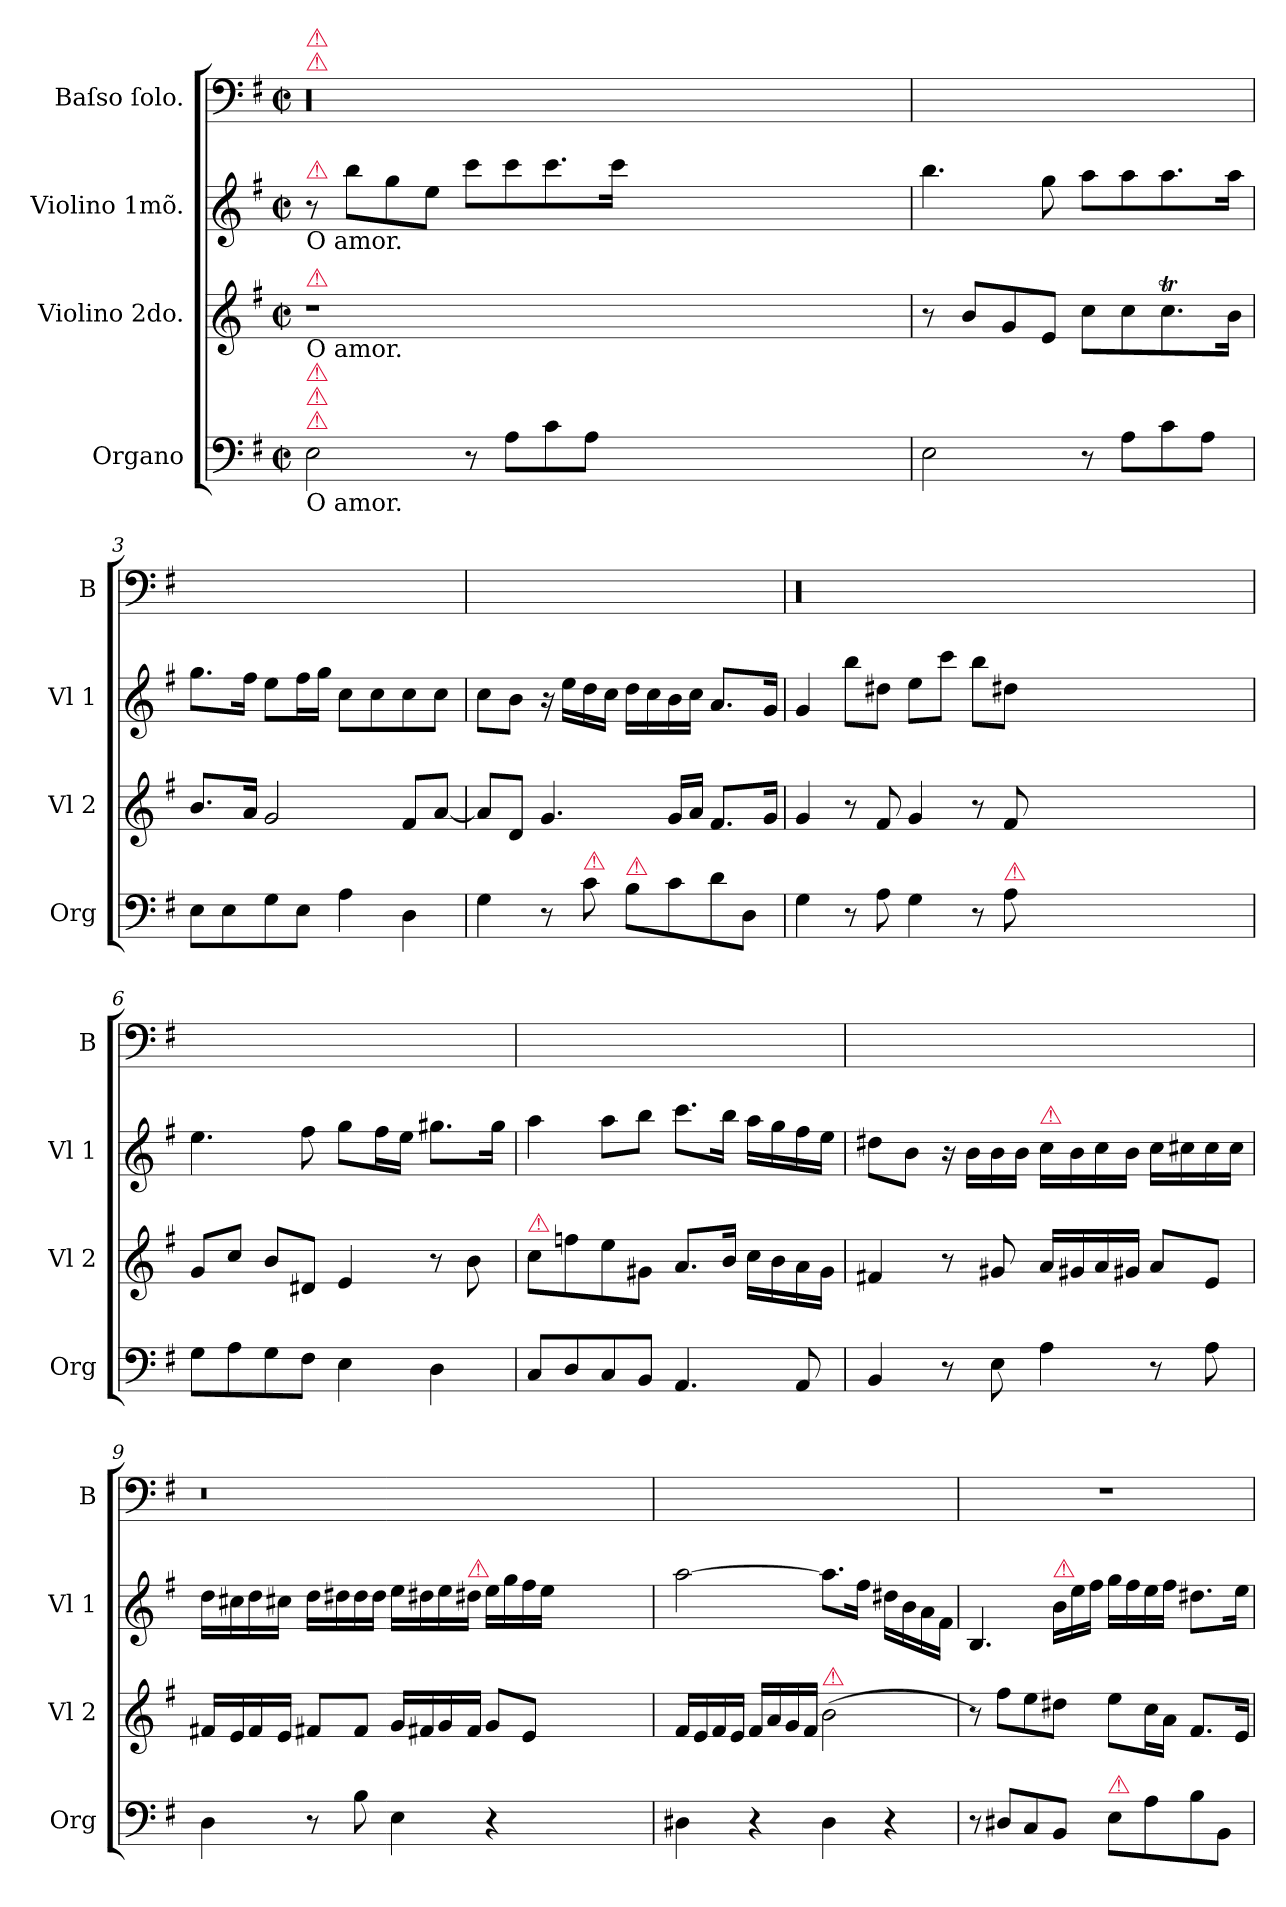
**kern	**kern	**kern	**kern
*part4	*part3	*part2	*part1
*staff4	*staff3	*staff2	*staff1
*I"Organo	*I"Violino 2do.	*I"Violino 1mõ.	*I"Baſso ſolo.
*I'Org	*I'Vl 2	*I'Vl 1	*I'B
*clefF4	*clefG2	*clefG2	*clefF4
*k[f#]	*k[f#]	*k[f#]	*k[f#]
*G:	*G:	*G:	*G:
*M2/2	*M2/2	*M2/2	*M2/2
*met(c|)	*met(c|)	*met(c|)	*met(c|)
=1	=1	=1	=1
!	!	!	!LO:TX:a:color=crimson:t=⚠
!	!	!	!LO:TX:a:color=crimson:t=⚠
!	!	!LO:TX:b:t=O amor.	!
!	!	!LO:TX:a:color=crimson:t=⚠	!
!	!LO:TX:b:t=O amor.	!	!
!	!LO:TX:a:color=crimson:t=⚠	!	!
!LO:TX:a:color=crimson:t=⚠	!	!	!
!LO:TX:b:t=O amor.	!	!	!
!LO:TX:a:color=crimson:t=⚠	!	!	!
!LO:TX:a:color=crimson:t=⚠	!	!	!
2E\	1r	8r	00r
.	.	8bb\L	.
.	.	8gg\	.
.	.	8ee\J	.
8r	.	8ccc\L	.
8A\L	.	8ccc\	.
8c\	.	8.ccc\	.
8A\J	.	.	.
.	.	16ccc\Jk	.
0.ryy	0.ryy	0.ryy	.
=2	=2	=2	=2
2E\	8r	4.bb\	1ryy
.	8b/L	.	.
.	8g/	.	.
.	8e/J	8gg\	.
8r	8cc\L	8aa\L	.
8A\L	8cc\	8aa\	.
8c\	8.ccT\	8.aa\	.
8A\J	.	.	.
.	16b\Jk	16aa\Jk	.
=3	=3	=3	=3
8E\L	8.b/L	8.gg\L	1ryy
8E\	.	.	.
.	16a/Jk	16ff#\Jk	.
8G\	2g/	8ee\L	.
8E\J	.	16ff#\L	.
.	.	16gg\JJ	.
4A\	.	8cc\L	.
.	.	8cc\	.
4D\	8f#/L	8cc\	.
.	[8a/J	8cc\J	.
=4	=4	=4	=4
4G\	8a/L]	8cc\L	1ryy
.	8d/J	8b\J	.
8r	4.g/	16r	.
.	.	16ee\LL	.
!LO:TX:a:color=crimson:t=⚠	!	!	!
8c\	.	16dd\	.
.	.	16cc\JJ	.
!LO:TX:a:color=crimson:t=⚠	!	!	!
8B\L	.	16dd\LL	.
.	.	16cc\	.
8c\	16g/LL	16b\	.
.	16a/JJ	16cc\JJ	.
8d\	8.f#/L	8.a/L	.
8D/J	.	.	.
.	16g/Jk	16g/Jk	.
=5	=5	=5	=5
4G\	4g/	4g/	00r
8r	8r	8bb\L	.
8A\	8f#/	8dd#X\J	.
4G\	4g/	8ee\L	.
.	.	8ccc\J	.
8r	8r	8bb\L	.
!LO:TX:a:color=crimson:t=⚠	!	!	!
8A\	8f#/	8dd#X\J	.
0.ryy	0.ryy	0.ryy	.
=6	=6	=6	=6
8G\L	8g/L	4.ee\	1ryy
8A\	8cc/J	.	.
8G\	8b/L	.	.
8F#\J	8d#X/J	8ff#\	.
4E\	4e/	8gg\L	.
.	.	16ff#\L	.
.	.	16ee\JJ	.
4D\	8r	8.gg#X\L	.
.	8b\	.	.
.	.	16gg#\Jk	.
=7	=7	=7	=7
!	!LO:TX:a:color=crimson:t=⚠	!	!
8C/L	8cc\L	4aa\	1ryy
8D/	8ffn\	.	.
8C/	8ee\	8aa\L	.
8BB/J	8g#X/J	8bb\J	.
4.AA/	8.a/L	8.ccc\L	.
.	16b/Jk	16bb\Jk	.
.	16cc\LL	16aa\LL	.
.	16b\	16gg\	.
8AA/	16a\	16ff#\	.
.	16g#\JJ	16ee\JJ	.
=8	=8	=8	=8
4BB/	4f#X/	8dd#X\L	1ryy
.	.	8b\J	.
8r	8r	16r	.
.	.	16b\LL	.
8E\	8g#X/	16b\	.
.	.	16b\JJ	.
!	!	!LO:TX:a:color=crimson:t=⚠	!
4A\	16a/LL	16cc\LL	.
.	16g#X/	16b\	.
.	16a/	16cc\	.
.	16g#X/JJ	16b\JJ	.
8r	8a/L	16cc\LL	.
.	.	16cc#X\	.
8A\	8e/J	16cc#\	.
.	.	16cc#\JJ	.
=9	=9	=9	=9
4D\	16f#X/LL	16dd\LL	0r
.	16e/	16cc#X\	.
.	16f#/	16dd\	.
.	16e/JJ	16cc#X\JJ	.
8r	8f#X/L	16dd\LL	.
.	.	16dd#X\	.
8B\	8f#/J	16dd#\	.
.	.	16dd#\JJ	.
4E\	16g/LL	16ee\LL	.
.	16f#X/	16dd#X\	.
.	16g/	16ee\	.
!	!	!LO:TX:a:color=crimson:t=⚠	!
.	16f#/JJ	16dd#X\JJ	.
4r	8g/L	16ee\LL	.
.	.	16gg\	.
.	8e/J	16ff#\	.
.	.	16ee\JJ	.
1ryy	1ryy	1ryy	.
=10	=10	=10	=10
4D#X\	16f#/LL	[2aa\	1ryy
.	16e/	.	.
.	16f#/	.	.
.	16e/JJ	.	.
4r	16f#/LL	.	.
.	16a/	.	.
.	16g/	.	.
.	16f#/JJ	.	.
!	!LO:TX:a:color=crimson:t=⚠	!	!
4D#\	(<2b\	8.aa\L]	.
.	.	16ff#\Jk	.
4r	.	16dd#X\LL	.
.	.	16b\	.
.	.	16a\	.
.	.	16f#\JJ	.
=11	=11	=11	=11
8r	8r)	4.B/	1r
8D#X/L	8ff#\L	.	.
8C/	8ee\	.	.
*	*	*Xtuplet	*
!	!	!LO:TX:a:color=crimson:t=⚠	!
8BB/J	8dd#X\J	24b\LL	.
.	.	24ee\	.
.	.	24ff#\JJ	.
!LO:TX:a:color=crimson:t=⚠	!	!	!
8E\L	8ee\L	16gg\LL	.
.	.	16ff#\	.
8A\	16cc\L	16ee\	.
.	16a\JJ	16ff#\JJ	.
8B\	8.f#/L	8.dd#X\L	.
8BB/J	.	.	.
.	16e/Jk	16ee\Jk	.
=	=	=	=
*-	*-	*-	*-
